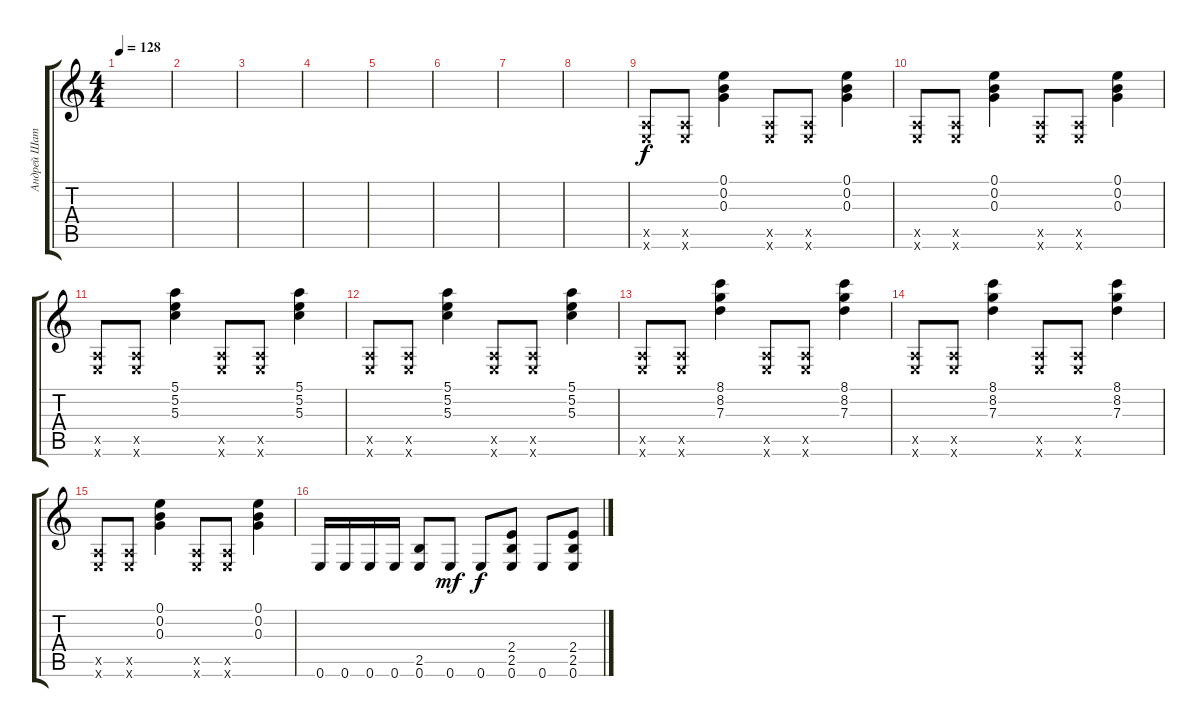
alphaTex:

\track ("Андрей Шаталин" "Андрей Шат") {instrument distortionguitar}
\staff {score tabs}
\tuning (E4 B3 G3 D3 A2 E2) {hide}
\ts (4 4)
\tempo 128
\clef g2
\ks c
|
|
|
|
|
|
|
|
(0.5{x} 0.6{x}).8{volume 7 balance 8} (0.5{x} 0.6{x}).8 (0.1 0.2 0.3).4 (0.5{x} 0.6{x}).8 (0.5{x} 0.6{x}).8 (0.1 0.2 0.3).4 |
(0.5{x} 0.6{x}).8 (0.5{x} 0.6{x}).8 (0.1 0.2 0.3).4 (0.5{x} 0.6{x}).8 (0.5{x} 0.6{x}).8 (0.1 0.2 0.3).4 |
(0.5{x} 0.6{x}).8 (0.5{x} 0.6{x}).8 (5.1 5.2 5.3).4 (0.5{x} 0.6{x}).8 (0.5{x} 0.6{x}).8 (5.1 5.2 5.3).4 |
(0.5{x} 0.6{x}).8 (0.5{x} 0.6{x}).8 (5.1 5.2 5.3).4 (0.5{x} 0.6{x}).8 (0.5{x} 0.6{x}).8 (5.1 5.2 5.3).4 |
(0.5{x} 0.6{x}).8 (0.5{x} 0.6{x}).8 (8.1 8.2 7.3).4 (0.5{x} 0.6{x}).8 (0.5{x} 0.6{x}).8 (8.1 8.2 7.3).4 |
(0.5{x} 0.6{x}).8 (0.5{x} 0.6{x}).8 (8.1 8.2 7.3).4 (0.5{x} 0.6{x}).8 (0.5{x} 0.6{x}).8 (8.1 8.2 7.3).4 |
(0.5{x} 0.6{x}).8 (0.5{x} 0.6{x}).8 (0.1 0.2 0.3).4 (0.5{x} 0.6{x}).8 (0.5{x} 0.6{x}).8 (0.1 0.2 0.3).4 |
0.6.16 0.6.16 0.6.16 0.6.16 (2.5 0.6).8 0.6.8{dy mf} 0.6.8{dy f} (2.4 2.5 0.6).8 0.6.8 (2.4 2.5 0.6).8
